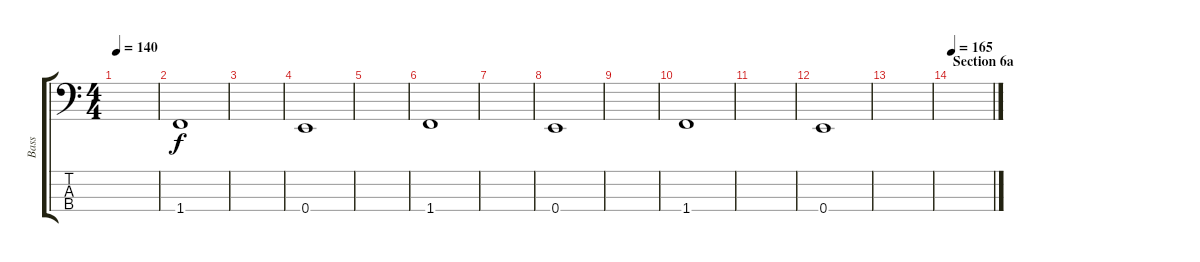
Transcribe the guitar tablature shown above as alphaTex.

\track ("Bass" "Bass") {instrument electricbasspick}
\staff {score tabs}
\tuning (G2 D2 A1 E1) {hide}
\ts (4 4)
\tempo 140
\clef f4
\ks c
|
1.4.1 |
|
0.4.1 |
|
1.4.1 |
|
0.4.1 |
|
1.4.1 |
|
0.4.1 |
|
\section ("" "Section 6a")
\tempo 165
